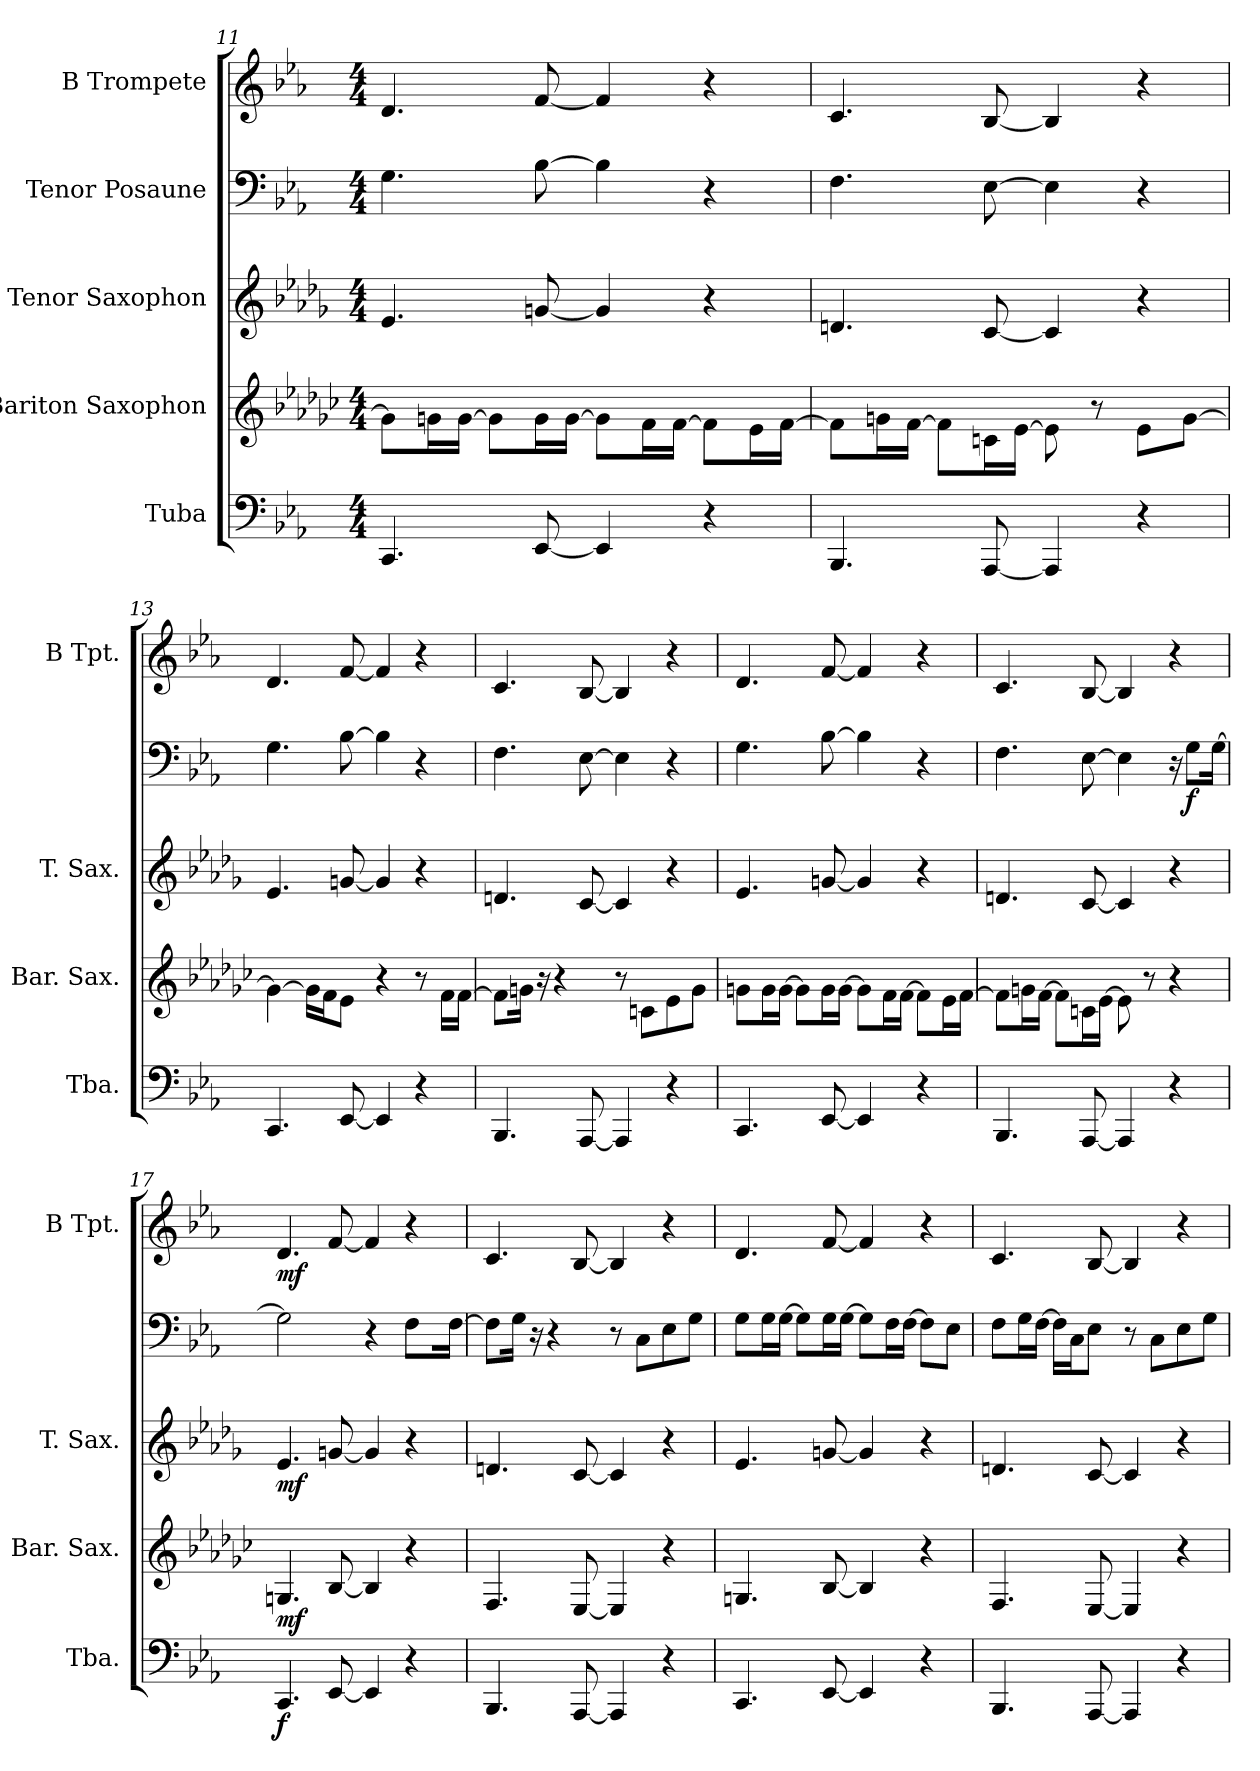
**kern	**dynam	**kern	**dynam	**kern	**dynam	**kern	**dynam	**kern	**dynam
*part5	*part5	*part4	*part4	*part3	*part3	*part2	*part2	*part1	*part1
*staff5	*staff5	*staff4	*staff4	*staff3	*staff3	*staff2	*staff2	*staff1	*staff1
*I"Tuba	*	*I"Bariton Saxophon	*	*I"Tenor Saxophon	*	*I"Tenor Posaune	*	*I"B Trompete	*
*I'Tba.	*	*I'Bar. Sax.	*	*I'T. Sax.	*	*	*	*I'B Tpt.	*
*clefF4	*	*clefG2	*	*clefG2	*	*clefF4	*	*clefG2	*
*	*	*ITrd12c21	*	*ITrd8c14	*	*	*	*ITrd1c2	*
*k[b-e-a-]	*	*k[b-e-a-d-g-c-]	*	*k[b-e-a-d-g-]	*	*k[b-e-a-]	*	*k[b-e-a-d-g-]	*
*M4/4	*	*M4/4	*	*M4/4	*	*M4/4	*	*M4/4	*
=11	=11	=11	=11	=11	=11	=11	=11	=11	=11
4.CC/	.	8G\L]	.	4.E-/	.	4.G\	.	4.c/	.
.	.	16Gn\L	.	.	.	.	.	.	.
.	.	[16G\JJ	.	.	.	.	.	.	.
.	.	8G\L]	.	.	.	.	.	.	.
[8EE-/	.	16G\L	.	[8Gn/	.	[8B-\	.	[8e-/	.
.	.	[16G\JJ	.	.	.	.	.	.	.
4EE-/]	.	8G\L]	.	4G/]	.	4B-\]	.	4e-/]	.
.	.	16F\L	.	.	.	.	.	.	.
.	.	[16F\JJ	.	.	.	.	.	.	.
4r	.	8F\L]	.	4r	.	4r	.	4r	.
.	.	16E-\L	.	.	.	.	.	.	.
.	.	[16F\JJ	.	.	.	.	.	.	.
!!LO:LB:g=z
=12	=12	=12	=12	=12	=12	=12	=12	=12	=12
4.BBB-/	.	8F\L]	.	4.Dn/	.	4.F\	.	4.B-/	.
.	.	16Gn\L	.	.	.	.	.	.	.
.	.	[16F\JJ	.	.	.	.	.	.	.
.	.	8F\L]	.	.	.	.	.	.	.
[8AAA-/	.	16Cn\L	.	[8C/	.	[8E-\	.	[8A-/	.
.	.	[16E-\JJ	.	.	.	.	.	.	.
4AAA-/]	.	8E-\]	.	4C/]	.	4E-\]	.	4A-/]	.
.	.	8r	.	.	.	.	.	.	.
4r	.	8E-\L	.	4r	.	4r	.	4r	.
.	.	[8G\J	.	.	.	.	.	.	.
=13	=13	=13	=13	=13	=13	=13	=13	=13	=13
4.CC/	.	4G\_	.	4.E-/	.	4.G\	.	4.c/	.
.	.	16G\LL]	.	.	.	.	.	.	.
.	.	16F\J	.	.	.	.	.	.	.
[8EE-/	.	8E-\J	.	[8Gn/	.	[8B-\	.	[8e-/	.
4EE-/]	.	4r	.	4G/]	.	4B-\]	.	4e-/]	.
4r	.	8r	.	4r	.	4r	.	4r	.
.	.	16F\LL	.	.	.	.	.	.	.
.	.	[16F\JJ	.	.	.	.	.	.	.
=14	=14	=14	=14	=14	=14	=14	=14	=14	=14
4.BBB-/	.	8F\L]	.	4.Dn/	.	4.F\	.	4.B-/	.
.	.	16Gn\Jk	.	.	.	.	.	.	.
.	.	16r	.	.	.	.	.	.	.
.	.	4r	.	.	.	.	.	.	.
[8AAA-/	.	.	.	[8C/	.	[8E-\	.	[8A-/	.
4AAA-/]	.	8r	.	4C/]	.	4E-\]	.	4A-/]	.
.	.	8Cn\L	.	.	.	.	.	.	.
4r	.	8E-\	.	4r	.	4r	.	4r	.
.	.	8G\J	.	.	.	.	.	.	.
!!LO:PB:g=z
=15	=15	=15	=15	=15	=15	=15	=15	=15	=15
4.CC/	.	8Gn\L	.	4.E-/	.	4.G\	.	4.c/	.
.	.	16G\L	.	.	.	.	.	.	.
.	.	[16G\JJ	.	.	.	.	.	.	.
.	.	8G\L]	.	.	.	.	.	.	.
[8EE-/	.	16G\L	.	[8Gn/	.	[8B-\	.	[8e-/	.
.	.	[16G\JJ	.	.	.	.	.	.	.
4EE-/]	.	8G\L]	.	4G/]	.	4B-\]	.	4e-/]	.
.	.	16F\L	.	.	.	.	.	.	.
.	.	[16F\JJ	.	.	.	.	.	.	.
4r	.	8F\L]	.	4r	.	4r	.	4r	.
.	.	16E-\L	.	.	.	.	.	.	.
.	.	[16F\JJ	.	.	.	.	.	.	.
=16	=16	=16	=16	=16	=16	=16	=16	=16	=16
4.BBB-/	.	8F\L]	.	4.Dn/	.	4.F\	.	4.B-/	.
.	.	16Gn\L	.	.	.	.	.	.	.
.	.	[16F\JJ	.	.	.	.	.	.	.
.	.	8F\L]	.	.	.	.	.	.	.
[8AAA-/	.	16Cn\L	.	[8C/	.	[8E-\	.	[8A-/	.
.	.	[16E-\JJ	.	.	.	.	.	.	.
4AAA-/]	.	8E-\]	.	4C/]	.	4E-\]	.	4A-/]	.
.	.	8r	.	.	.	.	.	.	.
4r	.	4r	.	4r	.	16r	.	4r	.
!	!	!	!	!	!	!	!LO:DY:b	!	!
.	.	.	.	.	.	8G\L	f	.	.
.	.	.	.	.	.	[16G\Jk	.	.	.
=17	=17	=17	=17	=17	=17	=17	=17	=17	=17
!	!LO:DY:b	!	!LO:DY:b	!	!LO:DY:b	!	!	!	!LO:DY:b
4.CC/	f	4.GGn/	mf	4.E-/	mf	2G\]	.	4.c/	mf
[8EE-/	.	[8BB-/	.	[8Gn/	.	.	.	[8e-/	.
4EE-/]	.	4BB-/]	.	4G/]	.	4r	.	4e-/]	.
4r	.	4r	.	4r	.	8F\L	.	4r	.
.	.	.	.	.	.	16F\Lyy	.	.	.
.	.	.	.	.	.	[16F\JJ	.	.	.
!!LO:LB:g=z
=18	=18	=18	=18	=18	=18	=18	=18	=18	=18
4.BBB-/	.	4.FF/	.	4.Dn/	.	8F\L]	.	4.B-/	.
.	.	.	.	.	.	16G\Jk	.	.	.
.	.	.	.	.	.	16r	.	.	.
.	.	.	.	.	.	4r	.	.	.
[8AAA-/	.	[8EE-/	.	[8C/	.	.	.	[8A-/	.
4AAA-/]	.	4EE-/]	.	4C/]	.	8r	.	4A-/]	.
.	.	.	.	.	.	8C\L	.	.	.
4r	.	4r	.	4r	.	8E-\	.	4r	.
.	.	.	.	.	.	8G\J	.	.	.
=19	=19	=19	=19	=19	=19	=19	=19	=19	=19
4.CC/	.	4.GGn/	.	4.E-/	.	8G\L	.	4.c/	.
.	.	.	.	.	.	16G\L	.	.	.
.	.	.	.	.	.	[16G\JJ	.	.	.
.	.	.	.	.	.	8G\L]	.	.	.
[8EE-/	.	[8BB-/	.	[8Gn/	.	16G\L	.	[8e-/	.
.	.	.	.	.	.	[16G\JJ	.	.	.
4EE-/]	.	4BB-/]	.	4G/]	.	8G\L]	.	4e-/]	.
.	.	.	.	.	.	16F\L	.	.	.
.	.	.	.	.	.	[16F\JJ	.	.	.
4r	.	4r	.	4r	.	8F\L]	.	4r	.
.	.	.	.	.	.	8E-\J	.	.	.
=20	=20	=20	=20	=20	=20	=20	=20	=20	=20
4.BBB-/	.	4.FF/	.	4.Dn/	.	8F\L	.	4.B-/	.
.	.	.	.	.	.	16G\L	.	.	.
.	.	.	.	.	.	[16F\JJ	.	.	.
.	.	.	.	.	.	16F\LL]	.	.	.
.	.	.	.	.	.	16C\J	.	.	.
[8AAA-/	.	[8EE-/	.	[8C/	.	8E-\J	.	[8A-/	.
4AAA-/]	.	4EE-/]	.	4C/]	.	8r	.	4A-/]	.
.	.	.	.	.	.	8C\L	.	.	.
4r	.	4r	.	4r	.	8E-\	.	4r	.
.	.	.	.	.	.	8G\J	.	.	.
=	=	=	=	=	=	=	=	=	=
*-	*-	*-	*-	*-	*-	*-	*-	*-	*-
